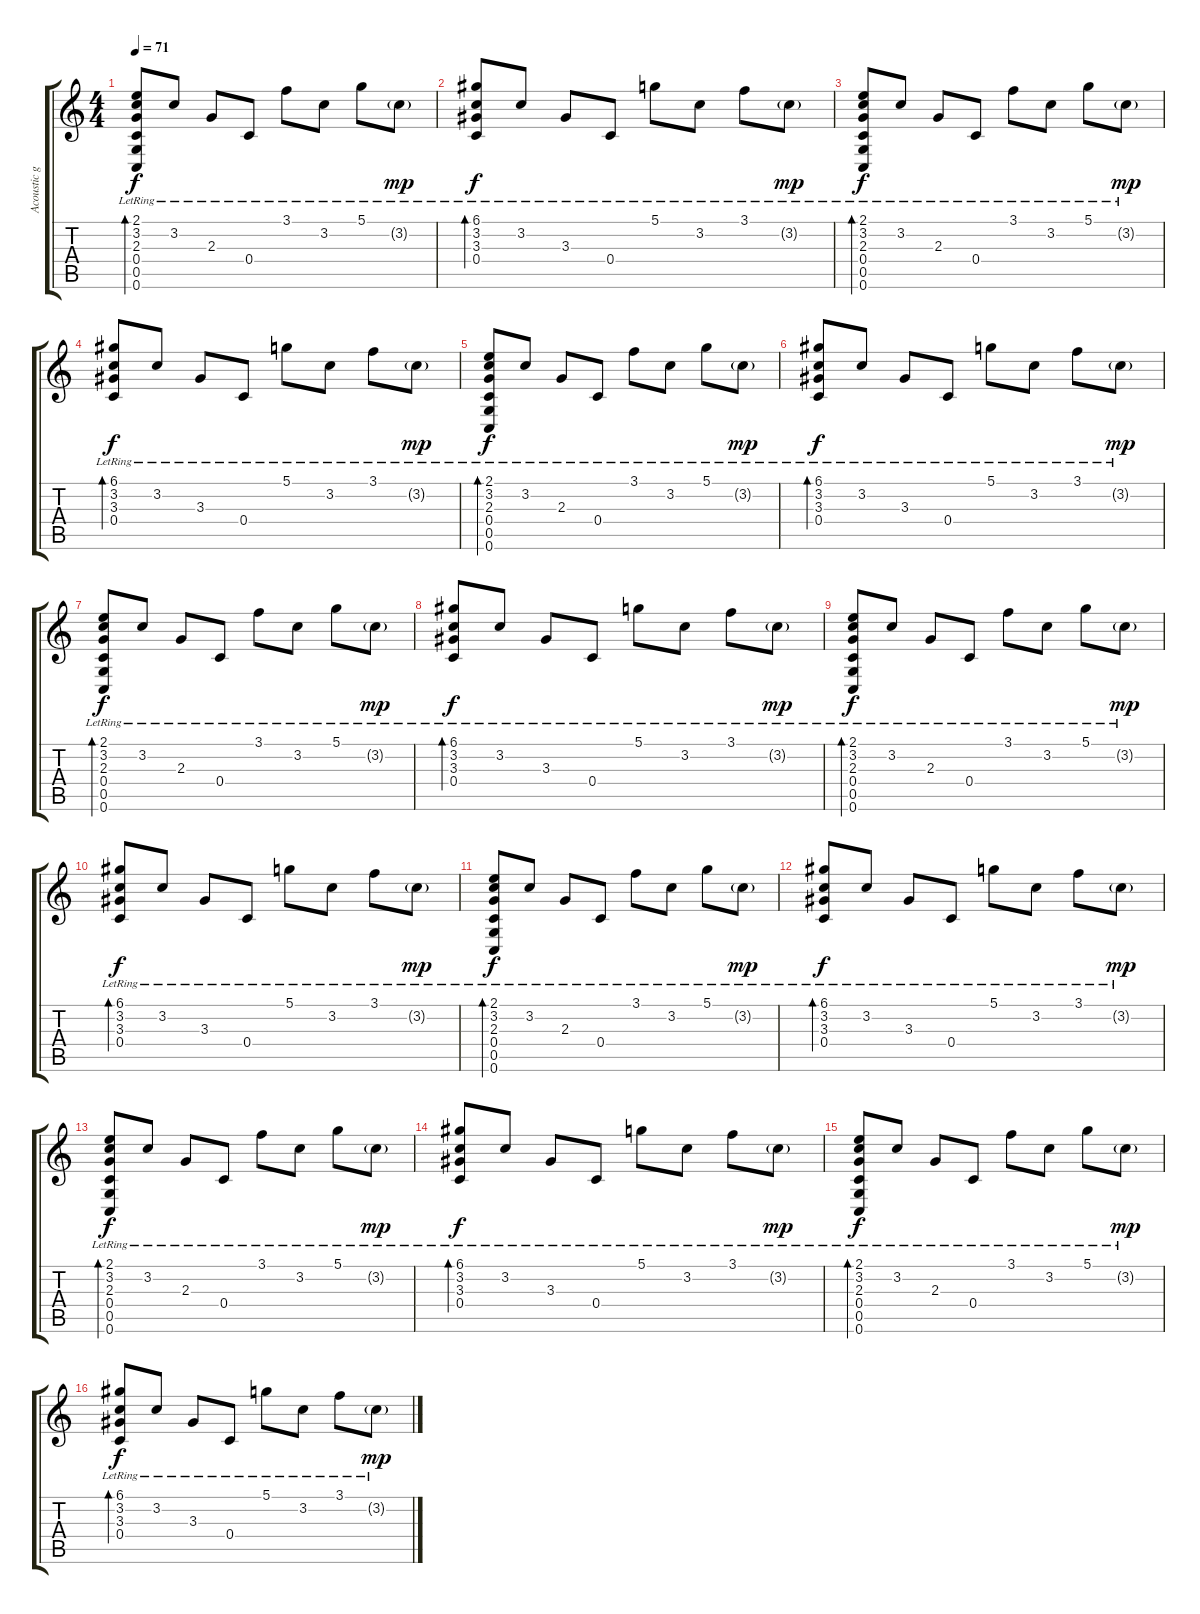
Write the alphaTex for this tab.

\track ("Acoustic gtr." "Acoustic g") {instrument acousticguitarsteel}
\staff {score tabs}
\tuning (D4 A3 F3 C3 G2 C2) {hide}
\ts (4 4)
\tempo 71
\clef g2
\ks c
(2.1{lr} 3.2{lr} 2.3{lr} 0.4{lr} 0.5{lr} 0.6{lr}).8{bd 120 dy f instrument acousticguitarsteel} 3.2{lr}.8 2.3{lr}.8 0.4{lr}.8 3.1{lr}.8 3.2{lr}.8 5.1{lr}.8 3.2{g lr}.8{dy mp} |
(6.1{lr} 3.2{lr} 3.3{lr} 0.4{lr}).8{bd 60 dy f} 3.2{lr}.8 3.3{lr}.8 0.4{lr}.8 5.1{lr}.8 3.2{lr}.8 3.1{lr}.8 3.2{g lr}.8{dy mp} |
(2.1{lr} 3.2{lr} 2.3{lr} 0.4{lr} 0.5{lr} 0.6{lr}).8{bd 60 dy f} 3.2{lr}.8 2.3{lr}.8 0.4{lr}.8 3.1{lr}.8 3.2{lr}.8 5.1{lr}.8 3.2{g lr}.8{dy mp} |
(6.1{lr} 3.2{lr} 3.3{lr} 0.4{lr}).8{bd 120 dy f} 3.2{lr}.8 3.3{lr}.8 0.4{lr}.8 5.1{lr}.8 3.2{lr}.8 3.1{lr}.8 3.2{g lr}.8{dy mp} |
(2.1{lr} 3.2{lr} 2.3{lr} 0.4{lr} 0.5{lr} 0.6{lr}).8{bd 60 dy f} 3.2{lr}.8 2.3{lr}.8 0.4{lr}.8 3.1{lr}.8 3.2{lr}.8 5.1{lr}.8 3.2{g lr}.8{dy mp} |
(6.1{lr} 3.2{lr} 3.3{lr} 0.4{lr}).8{bd 120 dy f} 3.2{lr}.8 3.3{lr}.8 0.4{lr}.8 5.1{lr}.8 3.2{lr}.8 3.1{lr}.8 3.2{g lr}.8{dy mp} |
(2.1{lr} 3.2{lr} 2.3{lr} 0.4{lr} 0.5{lr} 0.6{lr}).8{bd 60 dy f} 3.2{lr}.8 2.3{lr}.8 0.4{lr}.8 3.1{lr}.8 3.2{lr}.8 5.1{lr}.8 3.2{g lr}.8{dy mp} |
(6.1{lr} 3.2{lr} 3.3{lr} 0.4{lr}).8{bd 120 dy f} 3.2{lr}.8 3.3{lr}.8 0.4{lr}.8 5.1{lr}.8 3.2{lr}.8 3.1{lr}.8 3.2{g lr}.8{dy mp} |
(2.1{lr} 3.2{lr} 2.3{lr} 0.4{lr} 0.5{lr} 0.6{lr}).8{bd 60 dy f} 3.2{lr}.8 2.3{lr}.8 0.4{lr}.8 3.1{lr}.8 3.2{lr}.8 5.1{lr}.8 3.2{g lr}.8{dy mp} |
(6.1{lr} 3.2{lr} 3.3{lr} 0.4{lr}).8{bd 120 dy f} 3.2{lr}.8 3.3{lr}.8 0.4{lr}.8 5.1{lr}.8 3.2{lr}.8 3.1{lr}.8 3.2{g lr}.8{dy mp} |
(2.1{lr} 3.2{lr} 2.3{lr} 0.4{lr} 0.5{lr} 0.6{lr}).8{bd 60 dy f} 3.2{lr}.8 2.3{lr}.8 0.4{lr}.8 3.1{lr}.8 3.2{lr}.8 5.1{lr}.8 3.2{g lr}.8{dy mp} |
(6.1{lr} 3.2{lr} 3.3{lr} 0.4{lr}).8{bd 120 dy f} 3.2{lr}.8 3.3{lr}.8 0.4{lr}.8 5.1{lr}.8 3.2{lr}.8 3.1{lr}.8 3.2{g lr}.8{dy mp} |
(2.1{lr} 3.2{lr} 2.3{lr} 0.4{lr} 0.5{lr} 0.6{lr}).8{bd 60 dy f} 3.2{lr}.8 2.3{lr}.8 0.4{lr}.8 3.1{lr}.8 3.2{lr}.8 5.1{lr}.8 3.2{g lr}.8{dy mp} |
(6.1{lr} 3.2{lr} 3.3{lr} 0.4{lr}).8{bd 120 dy f} 3.2{lr}.8 3.3{lr}.8 0.4{lr}.8 5.1{lr}.8 3.2{lr}.8 3.1{lr}.8 3.2{g lr}.8{dy mp} |
(2.1{lr} 3.2{lr} 2.3{lr} 0.4{lr} 0.5{lr} 0.6{lr}).8{bd 60 dy f} 3.2{lr}.8 2.3{lr}.8 0.4{lr}.8 3.1{lr}.8 3.2{lr}.8 5.1{lr}.8 3.2{g lr}.8{dy mp} |
(6.1{lr} 3.2{lr} 3.3{lr} 0.4{lr}).8{bd 120 dy f} 3.2{lr}.8 3.3{lr}.8 0.4{lr}.8 5.1{lr}.8 3.2{lr}.8 3.1{lr}.8 3.2{g lr}.8{dy mp}
